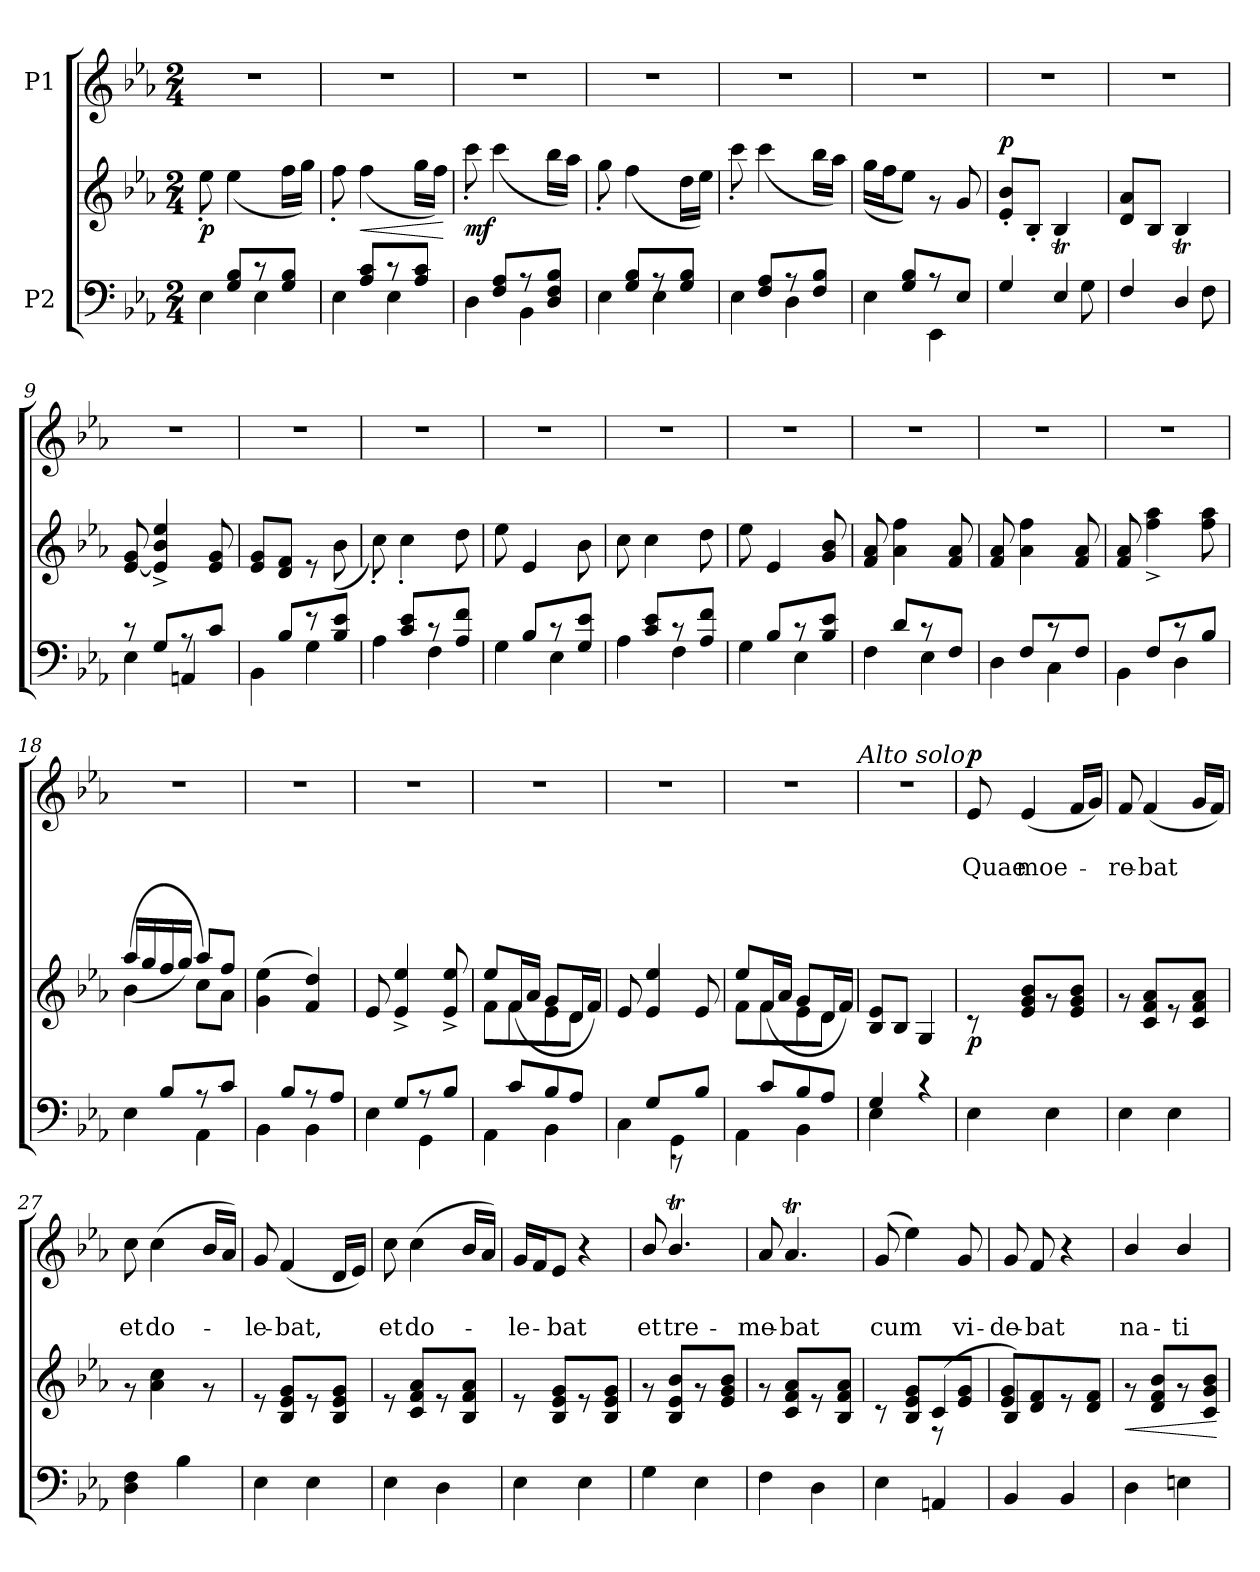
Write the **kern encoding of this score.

**kern	**kern	**dynam	**kern	**text	**text	**dynam
*part2	*part2	*part2	*part1	*part1	*part1	*part1
*staff3	*staff2	*staff2/3	*staff1	*staff1	*staff1	*staff1
*I"P2	*	*	*I"P1	*	*	*
*clefF4	*clefG2	*	*clefG2	*	*	*
*k[b-e-a-]	*k[b-e-a-]	*	*k[b-e-a-]	*	*	*
*E-:	*E-:	*	*E-:	*	*	*
*M2/4	*M2/4	*	*M2/4	*	*	*
=1	=1	=1	=1	=1	=1	=1
*^	*^	*	*	*	*	*
!	!	!	!	!LO:DY:b	!LO:N:vis=1	!	!	!
4E-\	8ryy	2ryy	8ee-'>\	p	2r	.	.	.
.	8G/ 8B-/L	.	(>4ee-\	.	.	.	.	.
4E-\	8rc	.	.	.	.	.	.	.
.	8G/ 8B-/J	.	16ff\LL	.	.	.	.	.
.	.	.	16gg\JJ)	.	.	.	.	.
=2	=2	=2	=2	=2	=2	=2	=2	=2
!	!	!	!	!	!LO:N:vis=1	!	!	!
4E-\	8ryy	2ryy	8ff'>\	.	2r	.	.	.
!	!	!	!	!LO:HP:b	!	!	!	!
.	8A-/ 8c/L	.	(>4ff\	<	.	.	.	.
4E-\	8rc	.	.	.	.	.	.	.
.	8A-/ 8c/J	.	16gg\LL	.	.	.	.	.
.	.	.	16ff\JJ)	.	.	.	.	.
*v	*v	*	*	*	*	*	*	*
*	*v	*v	*	*	*	*	*
.	.	[	.	.	.	.
=3	=3	=3	=3	=3	=3	=3
*^	*^	*	*	*	*	*
!	!	!	!	!LO:DY:b	!LO:N:vis=1	!	!	!
4D\	8ryy	2ryy	8ccc'>\	mf	2r	.	.	.
.	8F/ 8A-/L	.	(>4ccc\	.	.	.	.	.
4BB-\	8rA	.	.	.	.	.	.	.
.	8D/ 8F/ 8B-/J	.	16bb-\LL	.	.	.	.	.
.	.	.	16aa-\JJ)	.	.	.	.	.
=4	=4	=4	=4	=4	=4	=4	=4	=4
!	!	!	!	!	!LO:N:vis=1	!	!	!
4E-\	8ryy	2ryy	8gg'>\	.	2r	.	.	.
.	8G/ 8B-/L	.	(>4ff\	.	.	.	.	.
4E-\	8rA	.	.	.	.	.	.	.
.	8G/ 8B-/J	.	16dd\LL	.	.	.	.	.
.	.	.	16ee-\JJ)	.	.	.	.	.
=5	=5	=5	=5	=5	=5	=5	=5	=5
!	!	!	!	!	!LO:N:vis=1	!	!	!
4E-\	8ryy	2ryy	8ccc'>\	.	2r	.	.	.
.	8F/ 8A-/L	.	(>4ccc\	.	.	.	.	.
4D\	8rA	.	.	.	.	.	.	.
.	8F/ 8B-/J	.	16bb-\LL	.	.	.	.	.
.	.	.	16aa-\JJ)	.	.	.	.	.
=6	=6	=6	=6	=6	=6	=6	=6	=6
!	!	!	!	!	!LO:N:vis=1	!	!	!
4E-\	8ryy	2ryy	(>16gg\LL	.	2r	.	.	.
.	.	.	16ff\J	.	.	.	.	.
.	8G/ 8B-/L	.	8ee-\J)	.	.	.	.	.
4EE-\	8rA	.	8r	.	.	.	.	.
.	8E-/J	.	8g/	.	.	.	.	.
=7	=7	=7	=7	=7	=7	=7	=7	=7
!	!	!	!	!LO:DY:a	!LO:N:vis=1	!	!	!
4G/	4.ryy	2ryy	8e-/'> 8b-/'>L	p	2r	.	.	.
.	.	.	8B-'>/J	.	.	.	.	.
4E-/	.	.	4B-T/	.	.	.	.	.
.	8G\	.	.	.	.	.	.	.
=8	=8	=8	=8	=8	=8	=8	=8	=8
!	!	!	!	!	!LO:N:vis=1	!	!	!
4F/	4.ryy	2ryy	8d/ 8a-/L	.	2r	.	.	.
.	.	.	8B-/J	.	.	.	.	.
4D/	.	.	4B-T/	.	.	.	.	.
.	8F\	.	.	.	.	.	.	.
=9	=9	=9	=9	=9	=9	=9	=9	=9
!	!	!	!	!	!LO:N:vis=1	!	!	!
8rc	4E-\	2ryy	[<8e-/ 8g/	.	2r	.	.	.
8G/L	.	.	4e-/]^< 4b-/^< 4ee-/^<	.	.	.	.	.
8rA	4AAn/	.	.	.	.	.	.	.
8c/J	.	.	8e-/ 8g/	.	.	.	.	.
!!LO:LB:g=z
=10	=10	=10	=10	=10	=10	=10	=10	=10
!	!	!	!	!	!LO:N:vis=1	!	!	!
4BB-\	8ryy	2ryy	8e-/ 8g/L	.	2r	.	.	.
.	8B-/L	.	8d/ 8f/J	.	.	.	.	.
4G\	8re	.	8r	.	.	.	.	.
.	8B-/ 8e-/J	.	(>8b-\	.	.	.	.	.
=11	=11	=11	=11	=11	=11	=11	=11	=11
!	!	!	!	!	!LO:N:vis=1	!	!	!
4A-\	8ryy	2ryy	8cc'>\)	.	2r	.	.	.
.	8c/ 8e-/L	.	4cc'>\	.	.	.	.	.
4F\	8rc	.	.	.	.	.	.	.
.	8A-/ 8f/J	.	8dd\	.	.	.	.	.
=12	=12	=12	=12	=12	=12	=12	=12	=12
!	!	!	!	!	!LO:N:vis=1	!	!	!
4G\	8ryy	2ryy	8ee-\	.	2r	.	.	.
.	8B-/L	.	4e-/	.	.	.	.	.
4E-\	8rc	.	.	.	.	.	.	.
.	8G/ 8e-/J	.	8b-\	.	.	.	.	.
=13	=13	=13	=13	=13	=13	=13	=13	=13
!	!	!	!	!	!LO:N:vis=1	!	!	!
4A-\	8ryy	2ryy	8cc\	.	2r	.	.	.
.	8c/ 8e-/L	.	4cc\	.	.	.	.	.
4F\	8rc	.	.	.	.	.	.	.
.	8A-/ 8f/J	.	8dd\	.	.	.	.	.
=14	=14	=14	=14	=14	=14	=14	=14	=14
!	!	!	!	!	!LO:N:vis=1	!	!	!
4G\	8ryy	2ryy	8ee-\	.	2r	.	.	.
.	8B-/L	.	4e-/	.	.	.	.	.
4E-\	8rc	.	.	.	.	.	.	.
.	8B-/ 8e-/J	.	8g/ 8b-/	.	.	.	.	.
=15	=15	=15	=15	=15	=15	=15	=15	=15
!	!	!	!	!	!LO:N:vis=1	!	!	!
4F\	8ryy	2ryy	8f/ 8a-/	.	2r	.	.	.
.	8d/L	.	4a-\ 4ff\	.	.	.	.	.
4E-\	8rc	.	.	.	.	.	.	.
.	8F/J	.	8f/ 8a-/	.	.	.	.	.
=16	=16	=16	=16	=16	=16	=16	=16	=16
!	!	!	!	!	!LO:N:vis=1	!	!	!
4D\	8ryy	2ryy	8f/ 8a-/	.	2r	.	.	.
.	8F/L	.	4a-\ 4ff\	.	.	.	.	.
4C\	8rc	.	.	.	.	.	.	.
.	8F/J	.	8f/ 8a-/	.	.	.	.	.
=17	=17	=17	=17	=17	=17	=17	=17	=17
!	!	!	!	!	!LO:N:vis=1	!	!	!
4BB-\	8ryy	2ryy	8f/ 8a-/	.	2r	.	.	.
.	8F/L	.	4ff\^> 4aa-\^>	.	.	.	.	.
4D\	8rc	.	.	.	.	.	.	.
.	8B-/J	.	8ff\ 8aa-\	.	.	.	.	.
=18	=18	=18	=18	=18	=18	=18	=18	=18
!	!	!	!	!	!LO:N:vis=1	!	!	!
4E-\	8ryy	(<4b-\	(>16aa-/LL	.	2r	.	.	.
.	.	.	16gg/	.	.	.	.	.
.	8B-/L	.	16ff/	.	.	.	.	.
.	.	.	16gg/JJ)	.	.	.	.	.
4AA-\	8rA	8cc\L)	8aa-/L	.	.	.	.	.
.	8c/J	8a-\J	8ff/J	.	.	.	.	.
!!LO:LB:g=z
=19	=19	=19	=19	=19	=19	=19	=19	=19
!	!	!	!	!	!LO:N:vis=1	!	!	!
4BB-\	8ryy	2ryy	(>4g\ 4ee-\	.	2r	.	.	.
.	8B-/L	.	.	.	.	.	.	.
4BB-\	8rA	.	4f/ 4dd/)	.	.	.	.	.
.	8A-/J	.	.	.	.	.	.	.
=20	=20	=20	=20	=20	=20	=20	=20	=20
!	!	!	!	!	!LO:N:vis=1	!	!	!
4E-\	8ryy	2ryy	8e-/	.	2r	.	.	.
.	8G/L	.	4e-/^< 4ee-/^<	.	.	.	.	.
4GG\	8rA	.	.	.	.	.	.	.
.	8B-/J	.	8e-/^< 8ee-/^<	.	.	.	.	.
=21	=21	=21	=21	=21	=21	=21	=21	=21
!	!	!	!	!	!LO:N:vis=1	!	!	!
8ryy	4AA-\	8f\L	8ee-/L	.	2r	.	.	.
8c/L	.	8f\	(>16f/L	.	.	.	.	.
.	.	.	16a-/JJ	.	.	.	.	.
8B-/	4BB-\	8e-\	8g/L	.	.	.	.	.
8A-/J	.	8d\J	16d/L	.	.	.	.	.
.	.	.	16f/JJ)	.	.	.	.	.
=22	=22	=22	=22	=22	=22	=22	=22	=22
!	!	!	!	!	!LO:N:vis=1	!	!	!
4C\	8ryy	2ryy	8e-/	.	2r	.	.	.
.	8G/L	.	4e-/ 4ee-/	.	.	.	.	.
4GG\	8r	.	.	.	.	.	.	.
.	8B-/J	.	8e-/	.	.	.	.	.
=23	=23	=23	=23	=23	=23	=23	=23	=23
!	!	!	!	!	!LO:N:vis=1	!	!	!
8ryy	4AA-\	8f\L	8ee-/L	.	2r	.	.	.
8c/L	.	8f\	(>16f/L	.	.	.	.	.
.	.	.	16a-/JJ	.	.	.	.	.
8B-/	4BB-\	8e-\	8g/L	.	.	.	.	.
8A-/J	.	8d\J	16d/L	.	.	.	.	.
.	.	.	16f/JJ)	.	.	.	.	.
!	!	!	!	!	!LO:TX:a:i:t=Alto solo	!	!	!
=24	=24	=24	=24	=24	=24	=24	=24	=24
!	!	!	!	!	!LO:N:vis=1	!	!	!
4G/	4E-\	2ryy	8B-/ 8e-/L	.	2r	.	.	.
.	.	.	8B-/J	.	.	.	.	.
4rc	4ryy	.	4G/	.	.	.	.	.
=25	=25	=25	=25	=25	=25	=25	=25	=25
!	!	!	!	!LO:DY:b	!	!	!LO:LY:b	!LO:DY:a
4E-\	2ryy	2ryy	8r	p	8e-/	.	Quae	p
!	!	!	!	!	!	!	!LO:LY:b	!
.	.	.	8e-/ 8g/ 8b-/L	.	(<4e-/	.	moe-	.
4E-\	.	.	8r	.	.	.	.	.
.	.	.	8e-/ 8g/ 8b-/J	.	16f/LL	.	.	.
.	.	.	.	.	16g/JJ)	.	.	.
=26	=26	=26	=26	=26	=26	=26	=26	=26
!	!	!	!	!	!	!	!LO:LY:b	!
4E-\	2ryy	2ryy	8r	.	8f/	.	-re-	.
!	!	!	!	!	!	!	!LO:LY:b	!
.	.	.	8c/ 8f/ 8a-/L	.	(<4f/	.	-bat	.
4E-\	.	.	8r	.	.	.	.	.
.	.	.	8c/ 8f/ 8a-/J	.	16g/LL	.	.	.
.	.	.	.	.	16f/JJ)	.	.	.
!!LO:LB:g=z
=27	=27	=27	=27	=27	=27	=27	=27	=27
!	!	!	!	!	!	!	!LO:LY:b	!
4D\ 4F\	2ryy	2ryy	8r	.	8cc\	.	et	.
!	!	!	!	!	!	!	!LO:LY:b	!
.	.	.	4a-\ 4cc\	.	(>4cc\	.	do-	.
4B-\	.	.	.	.	.	.	.	.
.	.	.	8r	.	16b-/LL	.	.	.
.	.	.	.	.	16a-/JJ)	.	.	.
=28	=28	=28	=28	=28	=28	=28	=28	=28
!	!	!	!	!	!	!	!LO:LY:b	!
4E-\	2ryy	2ryy	8r	.	8g/	.	-le-	.
!	!	!	!	!	!	!	!LO:LY:b	!
.	.	.	8B-/ 8e-/ 8g/L	.	(<4f/	.	-bat,	.
4E-\	.	.	8r	.	.	.	.	.
.	.	.	8B-/ 8e-/ 8g/J	.	16d/LL	.	.	.
.	.	.	.	.	16e-/JJ)	.	.	.
=29	=29	=29	=29	=29	=29	=29	=29	=29
!	!	!	!	!	!	!	!LO:LY:b	!
4E-\	2ryy	2ryy	8r	.	8cc\	.	et	.
!	!	!	!	!	!	!	!LO:LY:b	!
.	.	.	8c/ 8f/ 8a-/L	.	(>4cc\	.	do-	.
4D\	.	.	8r	.	.	.	.	.
.	.	.	8B-/ 8f/ 8a-/J	.	16b-/LL	.	.	.
.	.	.	.	.	16a-/JJ)	.	.	.
=30	=30	=30	=30	=30	=30	=30	=30	=30
!	!	!	!	!	!	!	!LO:LY:b	!
4E-\	2ryy	2ryy	8r	.	16g/LL	.	-le-	.
.	.	.	.	.	16f/J	.	.	.
!	!	!	!	!	!	!	!LO:LY:b	!
.	.	.	8B-/ 8e-/ 8g/L	.	8e-/J	.	-bat	.
4E-\	.	.	8r	.	4r	.	.	.
.	.	.	8B-/ 8e-/ 8g/J	.	.	.	.	.
=31	=31	=31	=31	=31	=31	=31	=31	=31
!	!	!	!	!	!	!	!LO:LY:b	!
4G\	2ryy	2ryy	8r	.	8b-/	.	et	.
!	!	!	!	!	!	!	!LO:LY:b	!
.	.	.	8B-/ 8e-/ 8b-/L	.	4.b-T/	.	tre-	.
4E-\	.	.	8r	.	.	.	.	.
.	.	.	8e-/ 8g/ 8b-/J	.	.	.	.	.
=32	=32	=32	=32	=32	=32	=32	=32	=32
!	!	!	!	!	!	!	!LO:LY:b	!
4F\	2ryy	2ryy	8r	.	8a-/	.	-me-	.
!	!	!	!	!	!	!	!LO:LY:b	!
.	.	.	8c/ 8f/ 8a-/L	.	4.a-T/	.	-bat	.
4D\	.	.	8r	.	.	.	.	.
.	.	.	8B-/ 8f/ 8a-/J	.	.	.	.	.
=33	=33	=33	=33	=33	=33	=33	=33	=33
!	!	!	!	!	!	!	!LO:LY:b	!
4E-\	2ryy	4ryy	8rc	.	(<8g/	.	cum	.
.	.	.	8B-/ 8e-/ 8g/L	.	4ee-\)	.	.	.
4AAn/	.	(<4c/	8r	.	.	.	.	.
!	!	!	!	!	!	!	!LO:LY:b	!
.	.	.	8e-/ 8g/J	.	8g/	.	vi-	.
=34	=34	=34	=34	=34	=34	=34	=34	=34
!	!	!	!	!	!	!	!LO:LY:b	!
4BB-/	2ryy	4B-/)	8e-/ 8g/L	.	8g/	.	-de-	.
!	!	!	!	!	!	!	!LO:LY:b	!
.	.	.	8d/ 8f/	.	8f/	.	-bat	.
4BB-/	.	4ryy	8r	.	4r	.	.	.
.	.	.	8d/ 8f/J	.	.	.	.	.
!!LO:LB:g=z
=35	=35	=35	=35	=35	=35	=35	=35	=35
!	!	!	!	!LO:HP:b	!	!	!LO:LY:b	!
4D\	2ryy	2ryy	8r	<	4b-/	.	na-	.
.	.	.	8d/ 8f/ 8b-/L	.	.	.	.	.
!	!	!	!	!	!	!	!LO:LY:b	!
4En\	.	.	8r	.	4b-/	.	-ti	.
.	.	.	8c/ 8g/ 8b-/J	.	.	.	.	.
*v	*v	*	*	*	*	*	*	*
*	*v	*v	*	*	*	*	*
.	.	[	.	.	.	.
=	=	=	=	=	=	=
*-	*-	*-	*-	*-	*-	*-
